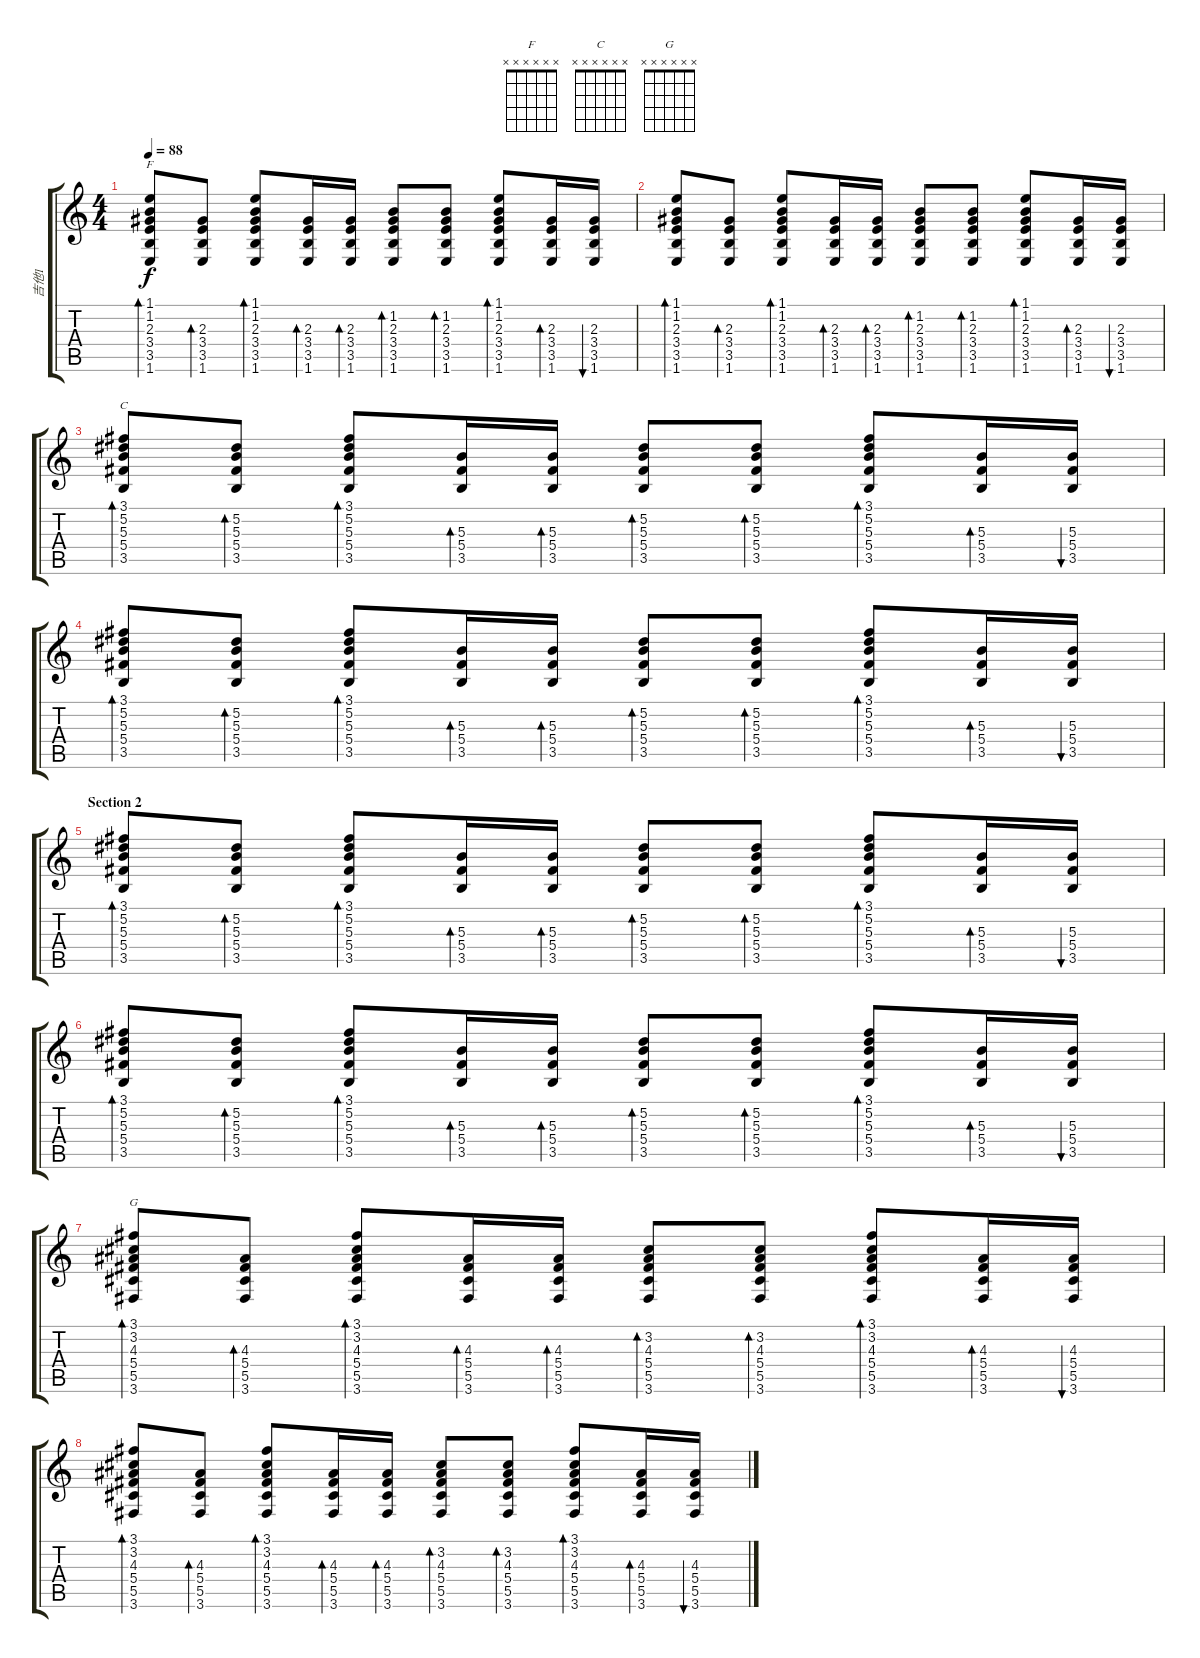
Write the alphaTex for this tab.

\track ("吉他1" "吉他1") {instrument acousticguitarsteel}
\staff {score tabs}
\tuning (Eb4 Bb3 Gb3 Db3 Ab2 Eb2) {hide}
\chord ("F" x x x x x x)
\chord ("C" x x x x x x)
\chord ("G" x x x x x x)
\ts (4 4)
\tempo 88
\clef g2
\ks c
(1.1 1.2 2.3 3.4 3.5 1.6).8{bd 30 ch "F" dy f} (2.3 3.4 3.5 1.6).8{bd 30} (1.1 1.2 2.3 3.4 3.5 1.6).8{bd 30} (2.3 3.4 3.5 1.6).16{bd 30} (2.3 3.4 3.5 1.6).16{bd 30} (1.2 2.3 3.4 3.5 1.6).8{bd 30} (1.2 2.3 3.4 3.5 1.6).8{bd 30} (1.1 1.2 2.3 3.4 3.5 1.6).8{bd 30} (2.3 3.4 3.5 1.6).16{bd 30} (2.3 3.4 3.5 1.6).16{bu 30} |
(1.1 1.2 2.3 3.4 3.5 1.6).8{bd 30} (2.3 3.4 3.5 1.6).8{bd 30} (1.1 1.2 2.3 3.4 3.5 1.6).8{bd 30} (2.3 3.4 3.5 1.6).16{bd 30} (2.3 3.4 3.5 1.6).16{bd 30} (1.2 2.3 3.4 3.5 1.6).8{bd 30} (1.2 2.3 3.4 3.5 1.6).8{bd 30} (1.1 1.2 2.3 3.4 3.5 1.6).8{bd 30} (2.3 3.4 3.5 1.6).16{bd 30} (2.3 3.4 3.5 1.6).16{bu 30} |
(3.1 5.2 5.3 5.4 3.5).8{bd 30 ch "C"} (5.2 5.3 5.4 3.5).8{bd 30} (3.1 5.2 5.3 5.4 3.5).8{bd 30} (5.3 5.4 3.5).16{bd 30} (5.3 5.4 3.5).16{bd 30} (5.2 5.3 5.4 3.5).8{bd 30} (5.2 5.3 5.4 3.5).8{bd 30} (3.1 5.2 5.3 5.4 3.5).8{bd 30} (5.3 5.4 3.5).16{bd 30} (5.3 5.4 3.5).16{bu 30} |
(3.1 5.2 5.3 5.4 3.5).8{bd 30} (5.2 5.3 5.4 3.5).8{bd 30} (3.1 5.2 5.3 5.4 3.5).8{bd 30} (5.3 5.4 3.5).16{bd 30} (5.3 5.4 3.5).16{bd 30} (5.2 5.3 5.4 3.5).8{bd 30} (5.2 5.3 5.4 3.5).8{bd 30} (3.1 5.2 5.3 5.4 3.5).8{bd 30} (5.3 5.4 3.5).16{bd 30} (5.3 5.4 3.5).16{bu 30} |
\section ("" "Section 2")
(3.1 5.2 5.3 5.4 3.5).8{bd 30} (5.2 5.3 5.4 3.5).8{bd 30} (3.1 5.2 5.3 5.4 3.5).8{bd 30} (5.3 5.4 3.5).16{bd 30} (5.3 5.4 3.5).16{bd 30} (5.2 5.3 5.4 3.5).8{bd 30} (5.2 5.3 5.4 3.5).8{bd 30} (3.1 5.2 5.3 5.4 3.5).8{bd 30} (5.3 5.4 3.5).16{bd 30} (5.3 5.4 3.5).16{bu 30} |
(3.1 5.2 5.3 5.4 3.5).8{bd 30} (5.2 5.3 5.4 3.5).8{bd 30} (3.1 5.2 5.3 5.4 3.5).8{bd 30} (5.3 5.4 3.5).16{bd 30} (5.3 5.4 3.5).16{bd 30} (5.2 5.3 5.4 3.5).8{bd 30} (5.2 5.3 5.4 3.5).8{bd 30} (3.1 5.2 5.3 5.4 3.5).8{bd 30} (5.3 5.4 3.5).16{bd 30} (5.3 5.4 3.5).16{bu 30} |
(3.1 3.2 4.3 5.4 5.5 3.6).8{bd 30 ch "G"} (4.3 5.4 5.5 3.6).8{bd 30} (3.1 3.2 4.3 5.4 5.5 3.6).8{bd 30} (4.3 5.4 5.5 3.6).16{bd 30} (4.3 5.4 5.5 3.6).16{bd 30} (3.2 4.3 5.4 5.5 3.6).8{bd 30} (3.2 4.3 5.4 5.5 3.6).8{bd 30} (3.1 3.2 4.3 5.4 5.5 3.6).8{bd 30} (4.3 5.4 5.5 3.6).16{bd 30} (4.3 5.4 5.5 3.6).16{bu 30} |
(3.1 3.2 4.3 5.4 5.5 3.6).8{bd 30} (4.3 5.4 5.5 3.6).8{bd 30} (3.1 3.2 4.3 5.4 5.5 3.6).8{bd 30} (4.3 5.4 5.5 3.6).16{bd 30} (4.3 5.4 5.5 3.6).16{bd 30} (3.2 4.3 5.4 5.5 3.6).8{bd 30} (3.2 4.3 5.4 5.5 3.6).8{bd 30} (3.1 3.2 4.3 5.4 5.5 3.6).8{bd 30} (4.3 5.4 5.5 3.6).16{bd 30} (4.3 5.4 5.5 3.6).16{bu 30}
